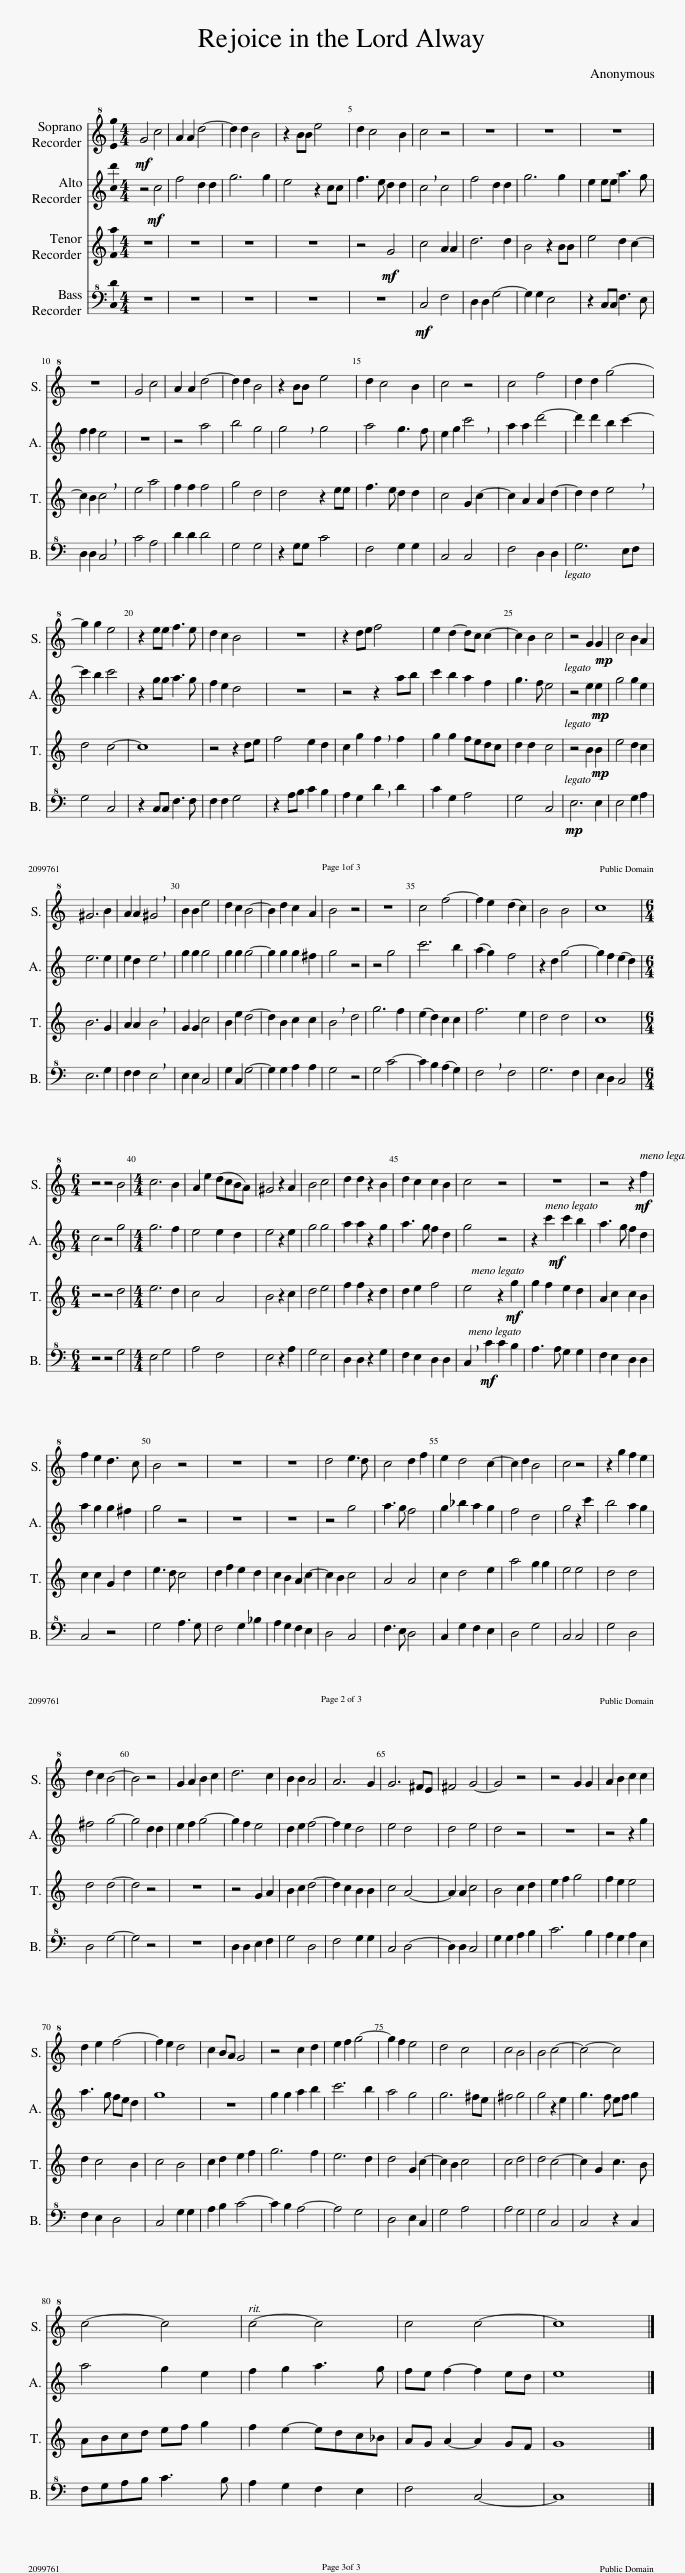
X:1
%%score 1 2 3 4
L:1/8
M:4/4
I:linebreak $
K:C
V:1 treble+8
V:2 treble
V:3 treble
V:4 bass+8
V:1
!mf! G4 c4 | A2 A2 d4- | d2 d2 B4 | z2 BB e4 | d2 c4 B2 | %5
 c4 z4 | z8 | z8 | z8 |$ z8 | %10
 G4 c4 | A2 A2 d4- | d2 d2 B4 | z2 BB e4 | d2 c4 B2 | %15
 c4 z4 | c4 f4 | d2 d2 g4- |$ g2 g2 e4 | z2 ee f3 e | %20
 d2 c2 B4 | z8 | z2 de f4 | e2 d2- dc c2- | c2 B2 c4 | %25
 z4!mp! G2 G2 | c4 B2 A2 |$ ^G6 B2 | A2 A2 !breath!^G4 | B2 B2 e4 | %30
 d2 c2 B4- | B2 d2 c2 A2 | B4 z4 | z8 | c4 f4- | %35
 f2 e2 (d2 c2) | B4 B4 | c8 |$[M:6/4] z4 z4 B4 |[M:4/4] c6 B2 | %40
 A2 e2 (dcBA) | ^G4 z2 A2 | B4 c4 | d2 d2 z2 B2 | d2 c2 c2 B2 | %45
 c4 z4 | z8 | z4 z2!mf! f2 |$ f2 e2 d3 c | B4 z4 | %50
 z8 | z8 | d4 e3 d | c4 d2 f2 | e2 d4 c2- | %55
 c2 d2 B4 | c4 z4 | z2 g2 f2 e2 |$ d2 c2 B4- | B4 z4 | %60
 G2 A2 B2 c2 | d6 c2 | B2 B2 A4 | A6 G2 | G6 ^FE | %65
 ^F4 G4- | G4 z4 | z4 G2 G2 | A2 B2 c2 c2 |$ d2 e2 f4- | %70
 f2 e2 d4 | c2 BA G4 | z4 c2 d2 | e2 f2 g4- | g2 f2 e4 | %75
 d4 c4 | c4 B4 | B4 c4- | c4- c4 |$ c4- c4 | %80
 c4- c4 | c4 c4- | c8 |] %83
V:2
 z4!mf! c4 | f4 d2 d2 | g6 g2 | e4 z2 cc | f3 e d2 d2 | %5
 !breath!c4 c4 | f4 d2 d2 | g6 g2 | e2 ee a3 g |$ f2 f2 e4 | %10
 z8 | z4 a4 | b4 g4 | !breath!g4 g4 | a4 g3 f | %15
 e2 g2 !breath!c'4 | a2 a2 d'4- | d'2 d'2 b2 c'2- |$ c'2 b2 c'4 | z2 gg a3 g | %20
 f2 e2 d4 | z8 | z4 z2 ab | c'2 b2 a2 f2 | g3 f e4 | %25
 z4!mp! e2 e2 | g4 g2 e2 |$ e6 e2 | e2 d2 !breath!e4 | g2 g2 g4 | %30
 g2 g2 g4- | g2 g2 g2 ^f2 | g4 z4 | z4 g4 | c'6 b2 | %35
 (a2 g2) f4 | z2 d2 g4- | g2 f2 (e2 d2) |$[M:6/4] c4 z4 g4 |[M:4/4] g6 f2 | %40
 e4 e2 d2 | e4 z2 e2 | g4 g4 | a2 a2 z2 g2 | a3 g f2 d2 | %45
 g4 z4 | z2!mf! c'2 c'2 b2 | a3 g f2 d2 |$ a2 g2 g2 ^f2 | g4 z4 | %50
 z8 | z8 | z4 g4 | a3 g f4 | g2 _b2 a2 g2 | %55
 f4 d4 | g4 z2 c'2 | b4 a2 g2 |$ ^f4 g4- | g4 d2 d2 | %60
 e2 f2 g4- | g2 f2 e4 | d2 e2 f4- | f2 e2 d4 | e4 d4 | %65
 d4 e4 | d4 z4 | z8 | z4 z2 g2 |$ a3 g fe d2 | %70
 g8 | z8 | g2 g2 a2 b2 | c'6 b2 | a4 g4 | %75
 g6 ^fe | ^f4 g4 | g4 z2 e2 | g3 f ef g2 |$ a4 g2 e2 | %80
 f2 g2 a3 g | fe f2- f2 ed | e8 |] %83
V:3
 z8 | z8 | z8 | z8 | z4!mf! G4 | %5
 c4 A2 A2 | d6 d2 | B4 z2 BB | e4 d2 c2- |$ c2 B2 !breath!c4 | %10
 e4 a4 | f2 f2 f4 | g4 d4 | d4 z2 ee | f3 e d2 d2 | %15
 c4 G2 c2- | c2 A2 A2 d2- | d2 d2 !breath!e4 |$ d4 c4- | c8 | %20
 z4 z2 de | f4 e2 d2 | c2 g2 !breath!f2 f2 | g2 g2 fedc | d2 d2 c4 | %25
 z4!mp! B2 B2 | e4 d2 c2 |$ B6 G2 | A2 A2 !breath!B4 | G2 G2 c4 | %30
 B2 e2 d4- | d2 B2 c2 c2 | !breath!B4 d4 | g6 f2 | (e2 d2) c2 c2 | %35
 f6 e2 | d4 d4 | c8 |$[M:6/4] z4 z4 d4 |[M:4/4] e6 d2 | %40
 c4 A4 | B4 z2 c2 | d4 e4 | f2 f2 z2 d2 | d2 e2 f4 | %45
 e4 z2!mf! g2 | g2 f2 e2 d2 | A2 c2 c2 B2 |$ c2 c2 G2 d2 | e3 d c4 | %50
 d2 f2 e2 d2 | c2 B2 A2 c2- | c2 B2 c4 | A4 A4 | c2 d4 e2 | %55
 a4 g2 g2 | e4 e4 | d4 d4 |$ d4 d4- | d4 z4 | %60
 z8 | z4 G2 A2 | B2 c2 d4- | d2 c2 B2 B2 | c4 A4- | %65
 A2 A2 c4 | B4 c2 d2 | e2 f2 g4 | f2 e2 e4 |$ d2 c4 B2 | %70
 c4 B4 | c2 d2 e2 f2 | g6 f2 | e6 d2 | d4 G2 c2- | %75
 c2 B2 c4 | c4 d4 | d4 c4- | c2 G2 c3 B |$ ABcd ef g2 | %80
 f2 e2- edc_B | AG A2- A2 GF | G8 |] %83
V:4
 z8 | z8 | z8 | z8 | z8 | %5
!mf! C,4 F,4 | D,2 D,2 G,4- | G,2 G,2 E,4 | z2 C,C, F,3 E, |$ D,2 D,2 !breath!C,4 | %10
 C4 A,4 | D2 D2 D4 | G,4 G,4 | z2 G,G, C4 | F,4 G,2 G,2 | %15
 C,4 C,4 | F,4 D,2 D,2 | G,6 E,F, |$ G,4 C,4 | z2 C,C, F,3 F, | %20
 F,2 F,2 G,4 | z2 A,B, C2 B,2 | A,2 G,2 !breath!D2 D2 | C2 G,2 A,4 | G,4 C,4 | %25
!mp! E,6 E,2 | E,4 G,2 A,2 |$ E,6 G,2 | F,2 F,2 !breath!E,4 | E,2 E,2 C,4 | %30
 G,2 C,2 G,4- | G,2 G,2 A,2 A,2 | G,4 z4 | G,4 C4- | C2 B,2 (A,2 G,2) | %35
 !breath!F,4 F,4 | G,6 F,2 | E,2 D,2 C,4 |$[M:6/4] z4 z4 G,4 |[M:4/4] E,4 G,4 | %40
 A,4 F,4 | E,4 z2 A,2 | G,4 E,4 | D,2 D,2 z2 G,2 | F,2 E,2 D,2 D,2 | %45
 !breath!C,2!mf! C2 C2 B,2 | A,3 A, G,2 G,2 | F,2 E,2 D,2 D,2 |$ C,4 z4 | G,4 A,3 G, | %50
 F,4 G,2 _B,2 | A,2 G,2 F,2 E,2 | D,4 C,4 | F,3 E, D,4 | C,2 G,2 F,2 E,2 | %55
 D,4 G,4 | C,4 C,4 | G,4 D,4 |$ D,4 G,4- | G,4 z4 | %60
 z8 | D,2 D,2 E,2 F,2 | G,4 D,4 | F,4 G,2 G,2 | C,4 D,4- | %65
 D,2 D,2 C,4 | G,2 G,2 A,2 B,2 | C6 B,2 | A,2 G,2 A,2 E,2 |$ F,2 E,2 D,4 | %70
 C,4 G,2 G,2 | A,2 B,2 C4- | C2 B,2 A,4- | A,4 G,4 | D,4 E,2 C,2 | %75
 G,4 A,4 | A,4 G,4 | G,4 C,4 | C,4 z2 C,2 |$ F,G,A,B, C3 B, | %80
 A,2 G,2 F,2 E,2 | F,4 C,4- | C,8 |] %83
